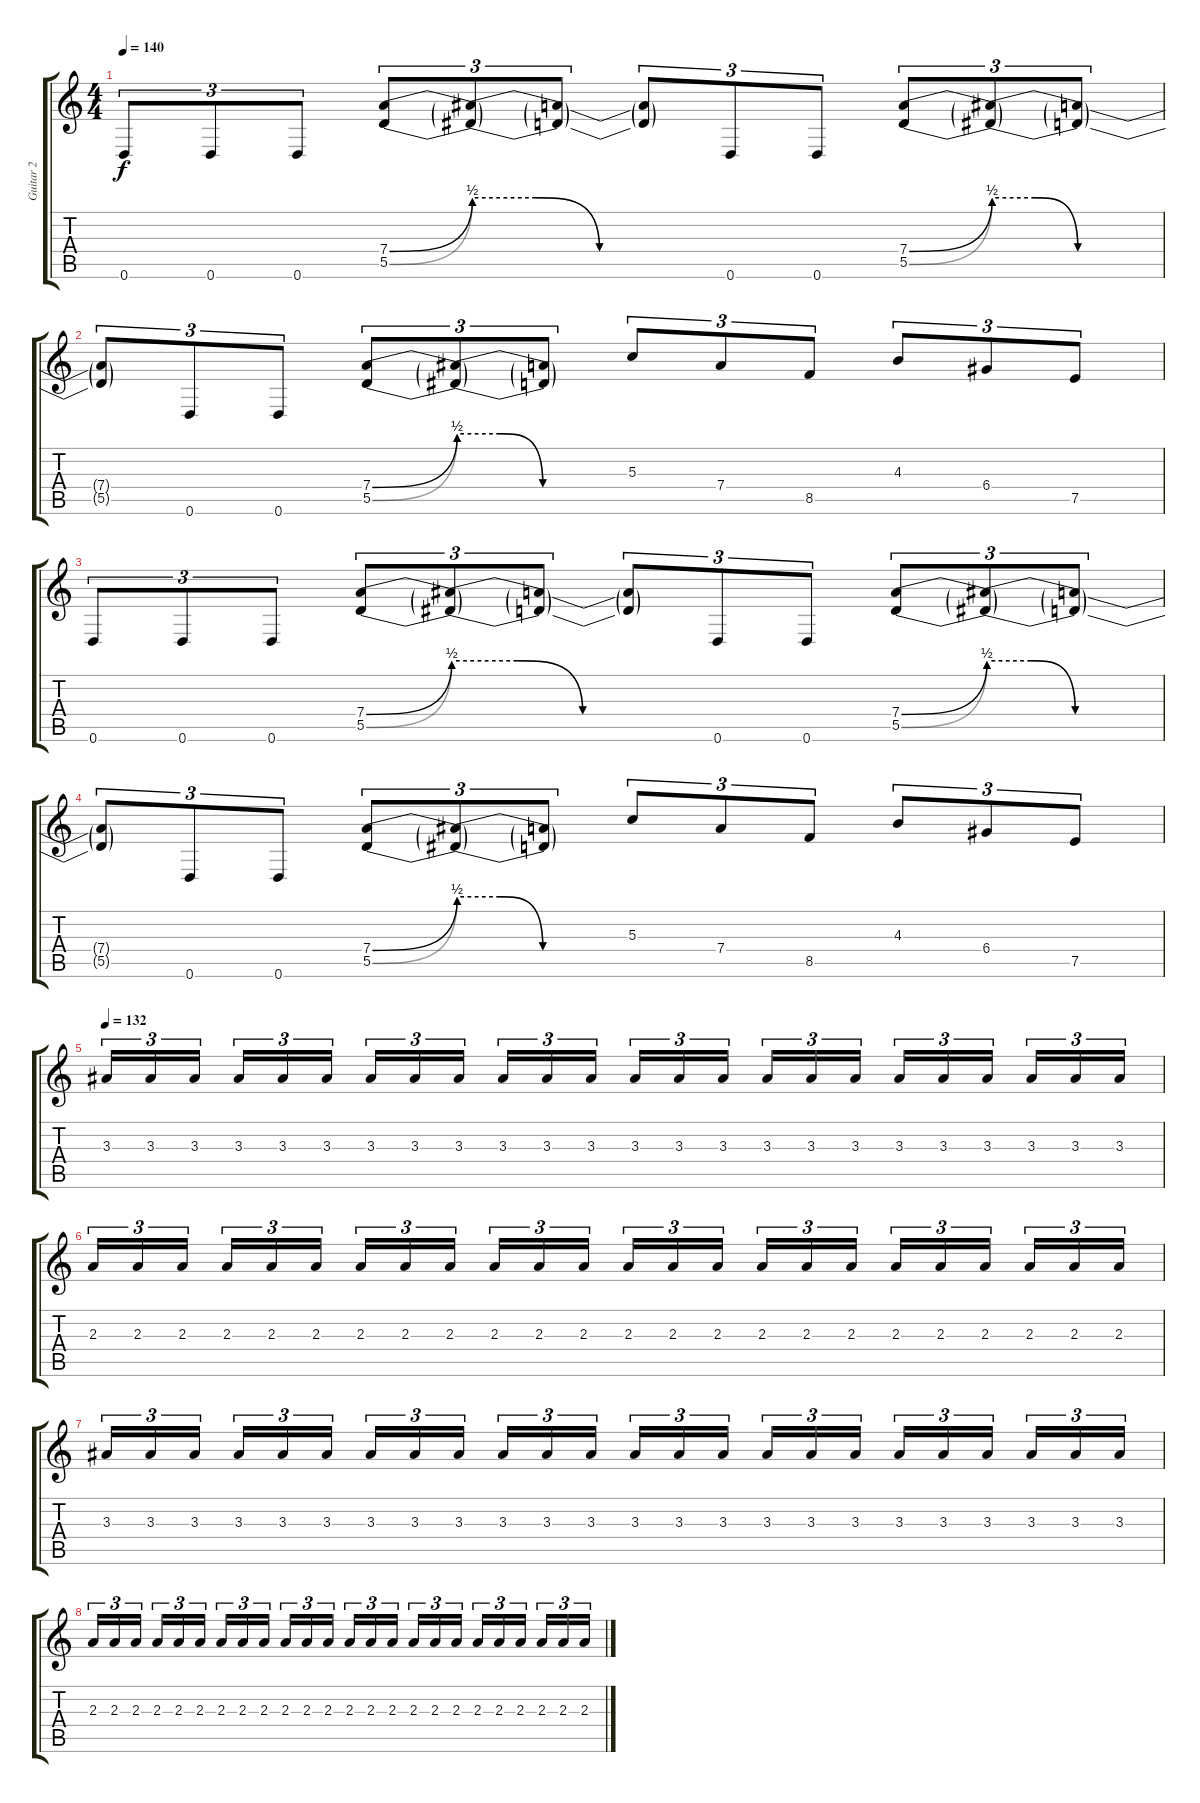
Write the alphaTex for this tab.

\track ("Guitar 2" "Guitar 2") {instrument electricguitarclean}
\staff {score tabs}
\tuning (E4 B3 G3 D3 A2 D2) {hide}
\ts (4 4)
\tempo 140
\clef g2
\ks c
0.6.8{tu (3 2) dy f} 0.6.8{tu (3 2)} 0.6.8{tu (3 2)} (7.4{be (bend 0 0 60 2)} 5.5{be (bend 0 0 60 2)}).8{tu (3 2)} (7.4{be (custom 0 2 15 2 30 0 60 0) t} 5.5{be (custom 0 2 15 2 30 0 60 0) t}).8{tu (3 2)} (7.4{t} 5.5{t}).8{tu (3 2)} (7.4{t} 5.5{t}).8{tu (3 2)} 0.6.8{tu (3 2)} 0.6.8{tu (3 2)} (7.4{be (bend 0 0 60 2)} 5.5{be (bend 0 0 60 2)}).8{tu (3 2)} (7.4{be (custom 0 2 15 2 30 0 60 0) t} 5.5{be (custom 0 2 15 2 30 0 60 0) t}).8{tu (3 2)} (7.4{t} 5.5{t}).8{tu (3 2)} |
(7.4{t} 5.5{t}).8{tu (3 2)} 0.6.8{tu (3 2)} 0.6.8{tu (3 2)} (7.4{be (bend 0 0 60 2)} 5.5{be (bend 0 0 60 2)}).8{tu (3 2)} (7.4{be (custom 0 2 15 2 30 0 60 0) t} 5.5{be (custom 0 2 15 2 30 0 60 0) t}).8{tu (3 2)} (7.4{t} 5.5{t}).8{tu (3 2)} 5.3.8{tu (3 2)} 7.4.8{tu (3 2)} 8.5.8{tu (3 2)} 4.3.8{tu (3 2)} 6.4.8{tu (3 2)} 7.5.8{tu (3 2)} |
0.6.8{tu (3 2)} 0.6.8{tu (3 2)} 0.6.8{tu (3 2)} (7.4{be (bend 0 0 60 2)} 5.5{be (bend 0 0 60 2)}).8{tu (3 2)} (7.4{be (custom 0 2 15 2 30 0 60 0) t} 5.5{be (custom 0 2 15 2 30 0 60 0) t}).8{tu (3 2)} (7.4{t} 5.5{t}).8{tu (3 2)} (7.4{t} 5.5{t}).8{tu (3 2)} 0.6.8{tu (3 2)} 0.6.8{tu (3 2)} (7.4{be (bend 0 0 60 2)} 5.5{be (bend 0 0 60 2)}).8{tu (3 2)} (7.4{be (custom 0 2 15 2 30 0 60 0) t} 5.5{be (custom 0 2 15 2 30 0 60 0) t}).8{tu (3 2)} (7.4{t} 5.5{t}).8{tu (3 2)} |
(7.4{t} 5.5{t}).8{tu (3 2)} 0.6.8{tu (3 2)} 0.6.8{tu (3 2)} (7.4{be (bend 0 0 60 2)} 5.5{be (bend 0 0 60 2)}).8{tu (3 2)} (7.4{be (custom 0 2 15 2 30 0 60 0) t} 5.5{be (custom 0 2 15 2 30 0 60 0) t}).8{tu (3 2)} (7.4{t} 5.5{t}).8{tu (3 2)} 5.3.8{tu (3 2)} 7.4.8{tu (3 2)} 8.5.8{tu (3 2)} 4.3.8{tu (3 2)} 6.4.8{tu (3 2)} 7.5.8{tu (3 2)} |
\tempo 132
3.3.16{tu (3 2)} 3.3.16{tu (3 2)} 3.3.16{tu (3 2) beam splitsecondary} 3.3.16{tu (3 2)} 3.3.16{tu (3 2)} 3.3.16{tu (3 2)} 3.3.16{tu (3 2)} 3.3.16{tu (3 2)} 3.3.16{tu (3 2) beam splitsecondary} 3.3.16{tu (3 2)} 3.3.16{tu (3 2)} 3.3.16{tu (3 2)} 3.3.16{tu (3 2)} 3.3.16{tu (3 2)} 3.3.16{tu (3 2) beam splitsecondary} 3.3.16{tu (3 2)} 3.3.16{tu (3 2)} 3.3.16{tu (3 2)} 3.3.16{tu (3 2)} 3.3.16{tu (3 2)} 3.3.16{tu (3 2) beam splitsecondary} 3.3.16{tu (3 2)} 3.3.16{tu (3 2)} 3.3.16{tu (3 2)} |
2.3.16{tu (3 2)} 2.3.16{tu (3 2)} 2.3.16{tu (3 2) beam splitsecondary} 2.3.16{tu (3 2)} 2.3.16{tu (3 2)} 2.3.16{tu (3 2)} 2.3.16{tu (3 2)} 2.3.16{tu (3 2)} 2.3.16{tu (3 2) beam splitsecondary} 2.3.16{tu (3 2)} 2.3.16{tu (3 2)} 2.3.16{tu (3 2)} 2.3.16{tu (3 2)} 2.3.16{tu (3 2)} 2.3.16{tu (3 2) beam splitsecondary} 2.3.16{tu (3 2)} 2.3.16{tu (3 2)} 2.3.16{tu (3 2)} 2.3.16{tu (3 2)} 2.3.16{tu (3 2)} 2.3.16{tu (3 2) beam splitsecondary} 2.3.16{tu (3 2)} 2.3.16{tu (3 2)} 2.3.16{tu (3 2)} |
3.3.16{tu (3 2)} 3.3.16{tu (3 2)} 3.3.16{tu (3 2) beam splitsecondary} 3.3.16{tu (3 2)} 3.3.16{tu (3 2)} 3.3.16{tu (3 2)} 3.3.16{tu (3 2)} 3.3.16{tu (3 2)} 3.3.16{tu (3 2) beam splitsecondary} 3.3.16{tu (3 2)} 3.3.16{tu (3 2)} 3.3.16{tu (3 2)} 3.3.16{tu (3 2)} 3.3.16{tu (3 2)} 3.3.16{tu (3 2) beam splitsecondary} 3.3.16{tu (3 2)} 3.3.16{tu (3 2)} 3.3.16{tu (3 2)} 3.3.16{tu (3 2)} 3.3.16{tu (3 2)} 3.3.16{tu (3 2) beam splitsecondary} 3.3.16{tu (3 2)} 3.3.16{tu (3 2)} 3.3.16{tu (3 2)} |
2.3.16{tu (3 2)} 2.3.16{tu (3 2)} 2.3.16{tu (3 2) beam splitsecondary} 2.3.16{tu (3 2)} 2.3.16{tu (3 2)} 2.3.16{tu (3 2)} 2.3.16{tu (3 2)} 2.3.16{tu (3 2)} 2.3.16{tu (3 2) beam splitsecondary} 2.3.16{tu (3 2)} 2.3.16{tu (3 2)} 2.3.16{tu (3 2)} 2.3.16{tu (3 2)} 2.3.16{tu (3 2)} 2.3.16{tu (3 2) beam splitsecondary} 2.3.16{tu (3 2)} 2.3.16{tu (3 2)} 2.3.16{tu (3 2)} 2.3.16{tu (3 2)} 2.3.16{tu (3 2)} 2.3.16{tu (3 2) beam splitsecondary} 2.3.16{tu (3 2)} 2.3.16{tu (3 2)} 2.3.16{tu (3 2)}
